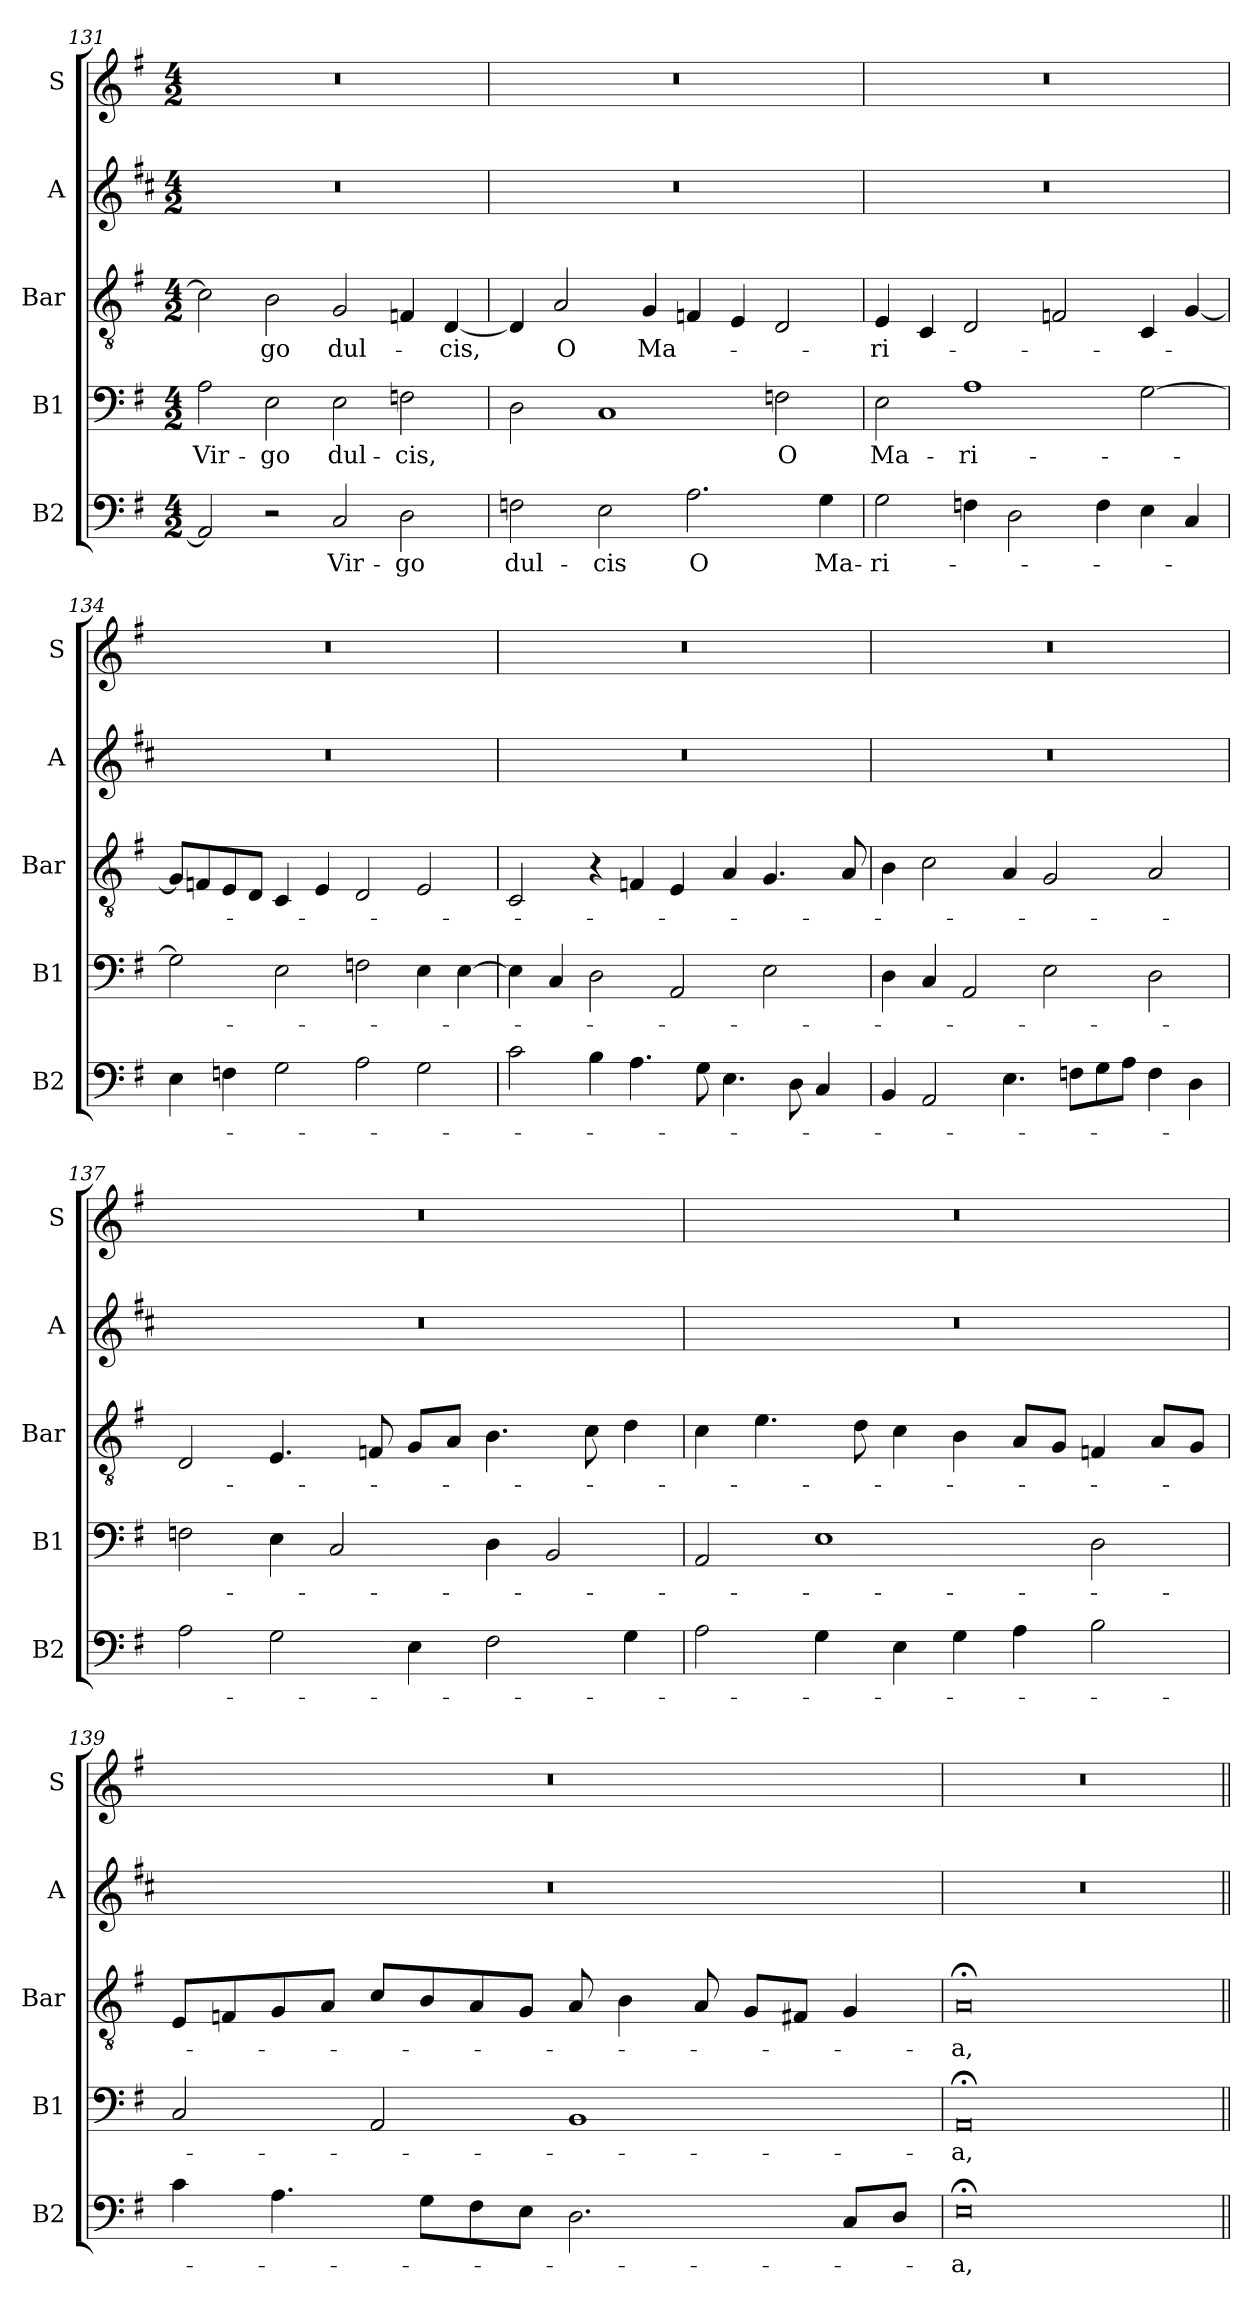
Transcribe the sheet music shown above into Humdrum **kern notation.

**kern	**text	**kern	**text	**kern	**text	**kern	**kern
*part5	*part5	*part4	*part4	*part3	*part3	*part2	*part1
*staff5	*staff5	*staff4	*staff4	*staff3	*staff3	*staff2	*staff1
*I"B2	*	*I"B1	*	*I"Bar	*	*I"A	*I"S
*I'B2	*	*I'B1	*	*I'Bar	*	*I'A	*I'S
*clefF4	*	*clefF4	*	*clefGv2	*	*clefG2	*clefG2
*	*	*	*	*	*	*ITrd4c7	*
*k[f#]	*	*k[f#]	*	*k[f#]	*	*k[f#]	*k[f#]
*M4/2	*	*M4/2	*	*M4/2	*	*M4/2	*M4/2
=131	=131	=131	=131	=131	=131	=131	=131
!	!	!	!LO:LY:b	!	!	!	!
2AA/]	.	2A\	Vir-	2c\]	.	0r	0r
!	!	!	!LO:LY:b	!	!LO:LY:b	!	!
2r	.	2E\	-go	2B\	-go	.	.
!	!LO:LY:b	!	!LO:LY:b	!	!LO:LY:b	!	!
2C/	Vir-	2E\	dul-	2G/	dul-	.	.
!	!LO:LY:b	!	!LO:LY:b	!	!	!	!
2D\	-go	2Fn\	-cis,	4Fn/	.	.	.
!	!	!	!	!	!LO:LY:b	!	!
.	.	.	.	[4D/	-cis,	.	.
!!LO:PB:g=z
=132	=132	=132	=132	=132	=132	=132	=132
!	!LO:LY:b	!	!	!	!	!	!
2Fn\	dul-	2D\	.	4D/]	.	0r	0r
!	!	!	!	!	!LO:LY:b	!	!
.	.	.	.	2A/	O	.	.
!	!LO:LY:b	!	!	!	!	!	!
2E\	-cis	1C	.	.	.	.	.
!	!	!	!	!	!LO:LY:b	!	!
.	.	.	.	4G/	Ma-	.	.
!	!LO:LY:b	!	!	!	!	!	!
2.A\	O	.	.	4Fn/	.	.	.
.	.	.	.	4E/	.	.	.
!	!	!	!LO:LY:b	!	!	!	!
.	.	2Fn\	O	2D/	.	.	.
!	!LO:LY:b	!	!	!	!	!	!
4G\	Ma-	.	.	.	.	.	.
=133	=133	=133	=133	=133	=133	=133	=133
!	!LO:LY:b	!	!LO:LY:b	!	!LO:LY:b	!	!
2G\	-ri-	2E\	Ma-	4E/	-ri-	0r	0r
.	.	.	.	4C/	.	.	.
!	!	!	!LO:LY:b	!	!	!	!
4Fn\	.	1A	-ri-	2D/	.	.	.
2D\	.	.	.	.	.	.	.
.	.	.	.	2Fn/	.	.	.
4F\	.	.	.	.	.	.	.
4E\	.	[2G\	.	4C/	.	.	.
4C/	.	.	.	[4G/	.	.	.
=134	=134	=134	=134	=134	=134	=134	=134
4E\	.	2G\]	.	8G/L]	.	0r	0r
.	.	.	.	8Fn/	.	.	.
4Fn\	.	.	.	8E/	.	.	.
.	.	.	.	8D/J	.	.	.
2G\	.	2E\	.	4C/	.	.	.
.	.	.	.	4E/	.	.	.
2A\	.	2Fn\	.	2D/	.	.	.
2G\	.	4E\	.	2E/	.	.	.
.	.	[4E\	.	.	.	.	.
=135	=135	=135	=135	=135	=135	=135	=135
2c\	.	4E\]	.	2C/	.	0r	0r
.	.	4C/	.	.	.	.	.
4B\	.	2D\	.	4r	.	.	.
4.A\	.	.	.	4Fn/	.	.	.
.	.	2AA/	.	4E/	.	.	.
8G\	.	.	.	.	.	.	.
4.E\	.	.	.	4A/	.	.	.
.	.	2E\	.	4.G/	.	.	.
8D\	.	.	.	.	.	.	.
4C/	.	.	.	.	.	.	.
.	.	.	.	8A/	.	.	.
!!LO:LB:g=z
=136	=136	=136	=136	=136	=136	=136	=136
4BB/	.	4D\	.	4B\	.	0r	0r
2AA/	.	4C/	.	2c\	.	.	.
.	.	2AA/	.	.	.	.	.
4.E\	.	.	.	4A/	.	.	.
.	.	2E\	.	2G/	.	.	.
8Fn\L	.	.	.	.	.	.	.
8G\	.	.	.	.	.	.	.
8A\J	.	.	.	.	.	.	.
4F\	.	2D\	.	2A/	.	.	.
4D\	.	.	.	.	.	.	.
=137	=137	=137	=137	=137	=137	=137	=137
2A\	.	2Fn\	.	2D/	.	0r	0r
2G\	.	4E\	.	4.E/	.	.	.
.	.	2C/	.	.	.	.	.
.	.	.	.	8Fn/	.	.	.
4E\	.	.	.	8G/L	.	.	.
.	.	.	.	8A/J	.	.	.
2F#\	.	4D\	.	4.B\	.	.	.
.	.	2BB/	.	.	.	.	.
.	.	.	.	8c\	.	.	.
4G\	.	.	.	4d\	.	.	.
=138	=138	=138	=138	=138	=138	=138	=138
2A\	.	2AA/	.	4c\	.	0r	0r
.	.	.	.	4.e\	.	.	.
4G\	.	1E	.	.	.	.	.
.	.	.	.	8d\	.	.	.
4E\	.	.	.	4c\	.	.	.
4G\	.	.	.	4B\	.	.	.
4A\	.	.	.	8A/L	.	.	.
.	.	.	.	8G/J	.	.	.
2B\	.	2D\	.	4Fn/	.	.	.
.	.	.	.	8A/L	.	.	.
.	.	.	.	8G/J	.	.	.
!!LO:LB:g=z
=139	=139	=139	=139	=139	=139	=139	=139
4c\	.	2C/	.	8E/L	.	0r	0r
.	.	.	.	8Fn/	.	.	.
4.A\	.	.	.	8G/	.	.	.
.	.	.	.	8A/J	.	.	.
.	.	2AA/	.	8c/L	.	.	.
8G\L	.	.	.	8B/	.	.	.
8F#\	.	.	.	8A/	.	.	.
8E\J	.	.	.	8G/J	.	.	.
2.D\	.	1BB	.	8A/	.	.	.
.	.	.	.	4B\	.	.	.
.	.	.	.	8A/	.	.	.
.	.	.	.	8G/L	.	.	.
.	.	.	.	8F#X/J	.	.	.
8C/L	.	.	.	4G/	.	.	.
8D/J	.	.	.	.	.	.	.
=140	=140	=140	=140	=140	=140	=140	=140
!	!LO:LY:b	!	!LO:LY:b	!	!LO:LY:b	!	!
0E;<	-a,	0AA;<	-a,	0A;<	-a,	0r	0r
=||	=||	=||	=||	=||	=||	=||	=||
*-	*-	*-	*-	*-	*-	*-	*-
